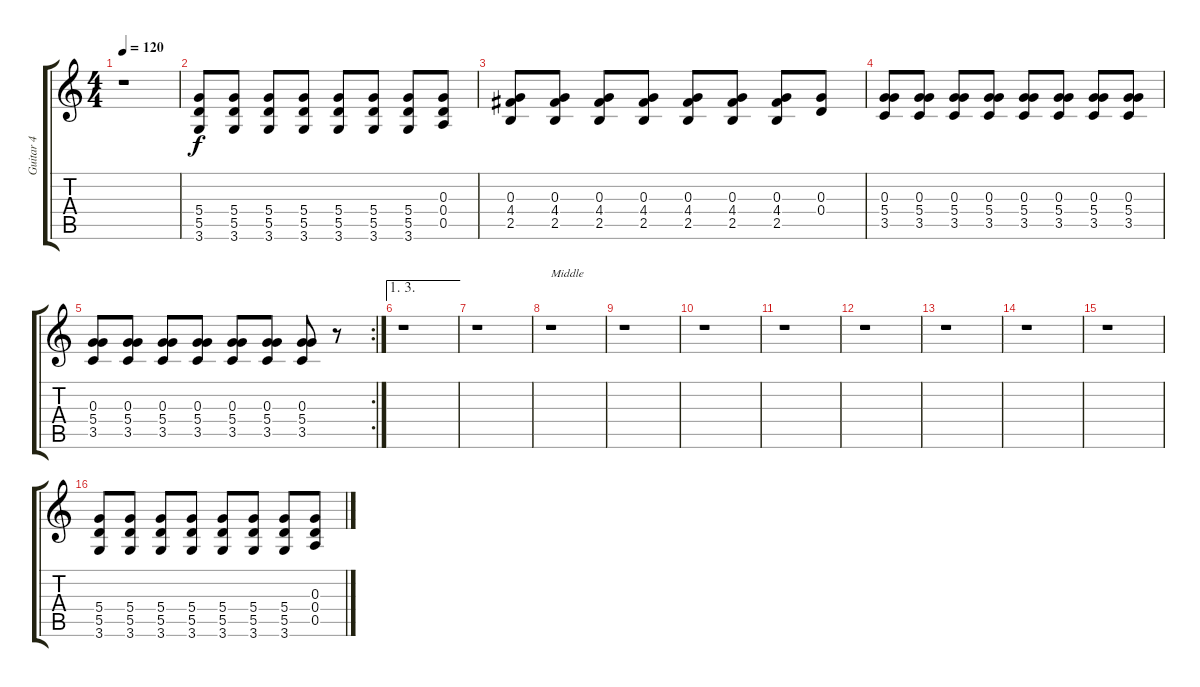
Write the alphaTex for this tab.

\track ("Guitar 4" "Guitar 4") {instrument distortionguitar}
\staff {score tabs}
\tuning (E4 B3 G3 D3 A2 E2) {hide}
\ts (4 4)
\tempo 120
\clef g2
\ks c
r.1{dy f} |
(5.4 5.5 3.6).8 (5.4 5.5 3.6).8 (5.4 5.5 3.6).8 (5.4 5.5 3.6).8 (5.4 5.5 3.6).8 (5.4 5.5 3.6).8 (5.4 5.5 3.6).8 (0.3 0.4 0.5).8 |
(0.3 4.4 2.5).8 (0.3 4.4 2.5).8 (0.3 4.4 2.5).8 (0.3 4.4 2.5).8 (0.3 4.4 2.5).8 (0.3 4.4 2.5).8 (0.3 4.4 2.5).8 (0.3 0.4).8 |
(0.3 5.4 3.5).8 (0.3 5.4 3.5).8 (0.3 5.4 3.5).8 (0.3 5.4 3.5).8 (0.3 5.4 3.5).8 (0.3 5.4 3.5).8 (0.3 5.4 3.5).8 (0.3 5.4 3.5).8 |
\rc 2
(0.3 5.4 3.5).8 (0.3 5.4 3.5).8 (0.3 5.4 3.5).8 (0.3 5.4 3.5).8 (0.3 5.4 3.5).8 (0.3 5.4 3.5).8 (0.3 5.4 3.5).8 r.8 |
\ae (1 3)
r.1 |
r.1 |
r.1{txt "Middle"} |
r.1 |
r.1 |
r.1 |
r.1 |
r.1 |
r.1 |
r.1 |
(5.4 5.5 3.6).8 (5.4 5.5 3.6).8 (5.4 5.5 3.6).8 (5.4 5.5 3.6).8 (5.4 5.5 3.6).8 (5.4 5.5 3.6).8 (5.4 5.5 3.6).8 (0.3 0.4 0.5).8
